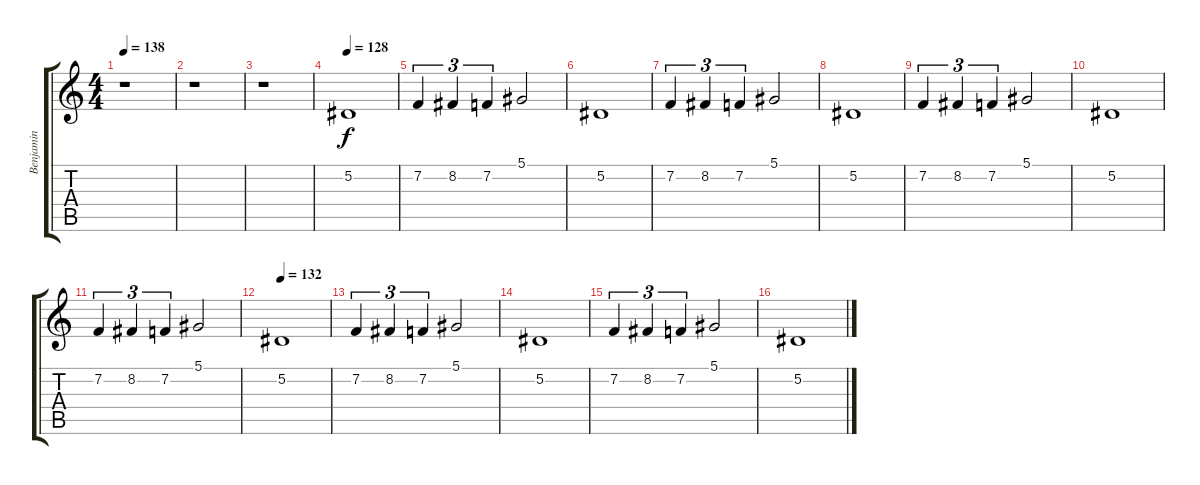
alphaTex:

\track ("Benjamin" "Benjamin") {instrument stringensemble1}
\staff {score tabs}
\tuning (Eb4 Bb3 Gb3 Db3 Ab2 Eb2) {hide}
\ts (4 4)
\tempo 138
\clef g2
\ks c
r.1{dy f} |
r.1 |
r.1 |
\tempo 128
5.2.1{volume 9 balance 9 instrument fx5brightness} |
7.2.4{tu (3 2)} 8.2.4{tu (3 2)} 7.2.4{tu (3 2)} 5.1.2 |
5.2.1 |
7.2.4{tu (3 2)} 8.2.4{tu (3 2)} 7.2.4{tu (3 2)} 5.1.2 |
5.2.1 |
7.2.4{tu (3 2)} 8.2.4{tu (3 2)} 7.2.4{tu (3 2)} 5.1.2 |
5.2.1 |
7.2.4{tu (3 2)} 8.2.4{tu (3 2)} 7.2.4{tu (3 2)} 5.1.2 |
\tempo 132
5.2.1 |
7.2.4{tu (3 2)} 8.2.4{tu (3 2)} 7.2.4{tu (3 2)} 5.1.2 |
5.2.1 |
7.2.4{tu (3 2)} 8.2.4{tu (3 2)} 7.2.4{tu (3 2)} 5.1.2 |
5.2.1
